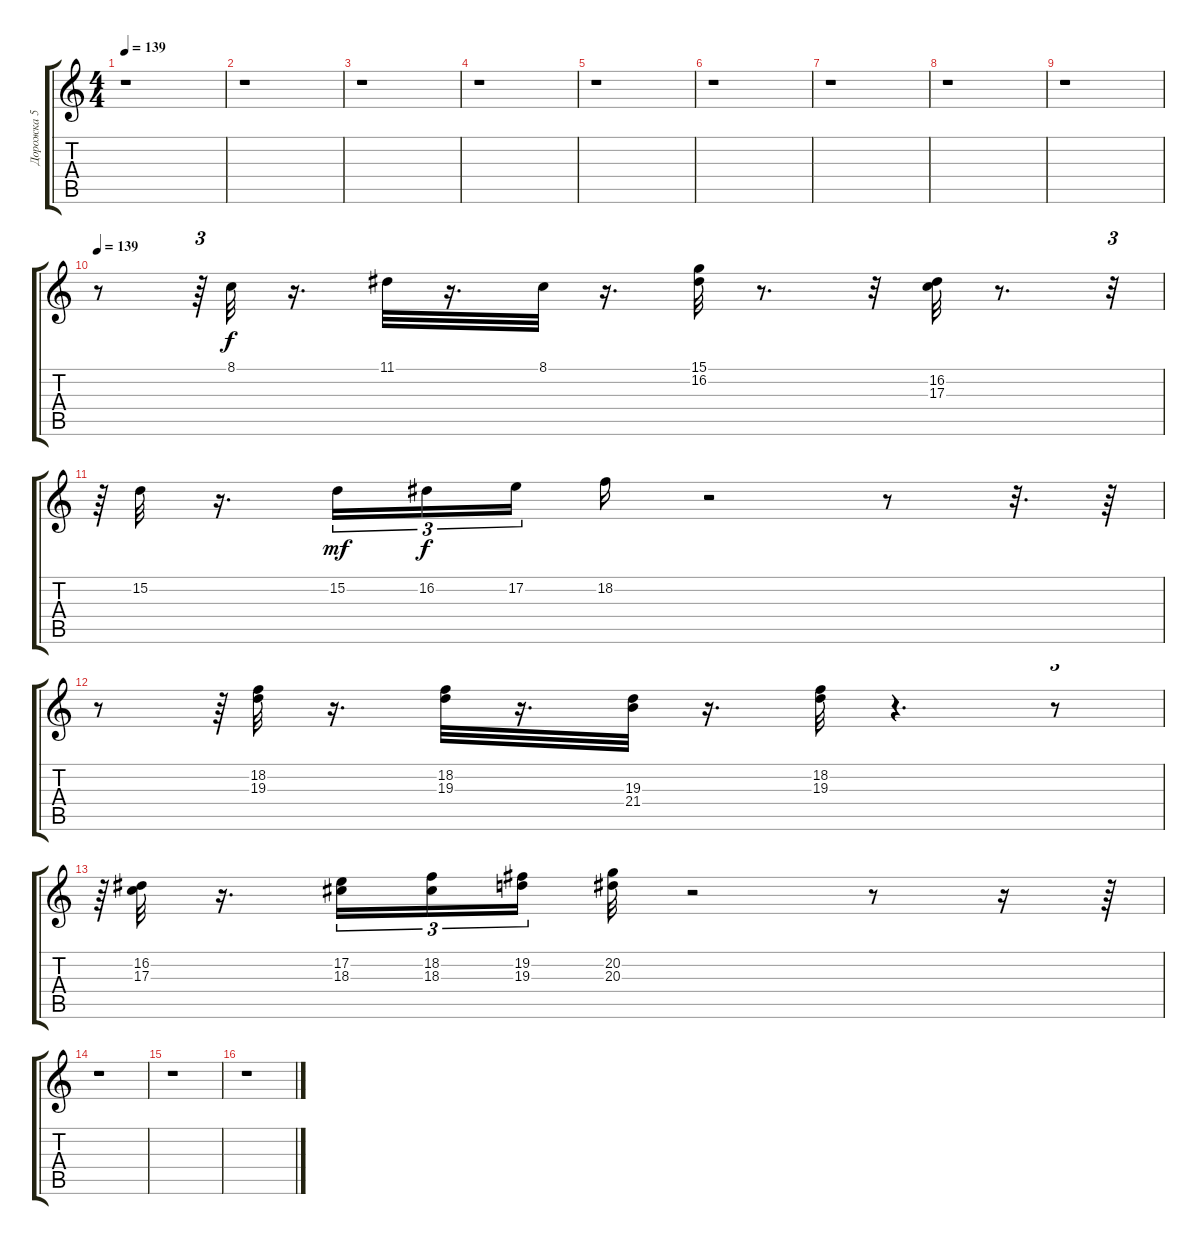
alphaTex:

\track ("Дорожка 5" "Дорожка 5") {instrument fx5brightness}
\staff {score tabs}
\tuning (E4 B3 G3 D3 A2 E2) {hide}
\ts (4 4)
\tempo 139
\clef g2
\ks c
r.1{dy f} |
r.1 |
r.1 |
r.1 |
r.1 |
r.1 |
r.1 |
r.1 |
r.1 |
\tempo 139
r.8 r.64{tu (3 2)} 8.1.32 r.16{d} 11.1.32 r.16{d} 8.1.32 r.16{d} (15.1 16.2).32 r.8{d} r.32 (16.2 17.3).32 r.8{d} r.32{tu (3 2)} |
r.64{tu (3 2)} 15.2.32 r.16{d} 15.2.16{tu (3 2) dy mf} 16.2.16{tu (3 2) dy f} 17.2.16{tu (3 2)} 18.2.16 r.2 r.8 r.32{d} r.64 |
r.8 r.64{tu (3 2)} (18.2 19.3).32 r.16{d} (18.2 19.3).32 r.16{d} (19.3 21.4).32 r.16{d} (18.2 19.3).32 r.4{d} r.8{tu (3 2)} |
r.64{tu (3 2)} (16.2 17.3).32 r.16{d} (17.2 18.3).16{tu (3 2)} (18.2 18.3).16{tu (3 2)} (19.2 19.3).16{tu (3 2)} (20.2 20.3).32 r.2 r.8 r.16 r.64 |
r.1 |
r.1 |
r.1
